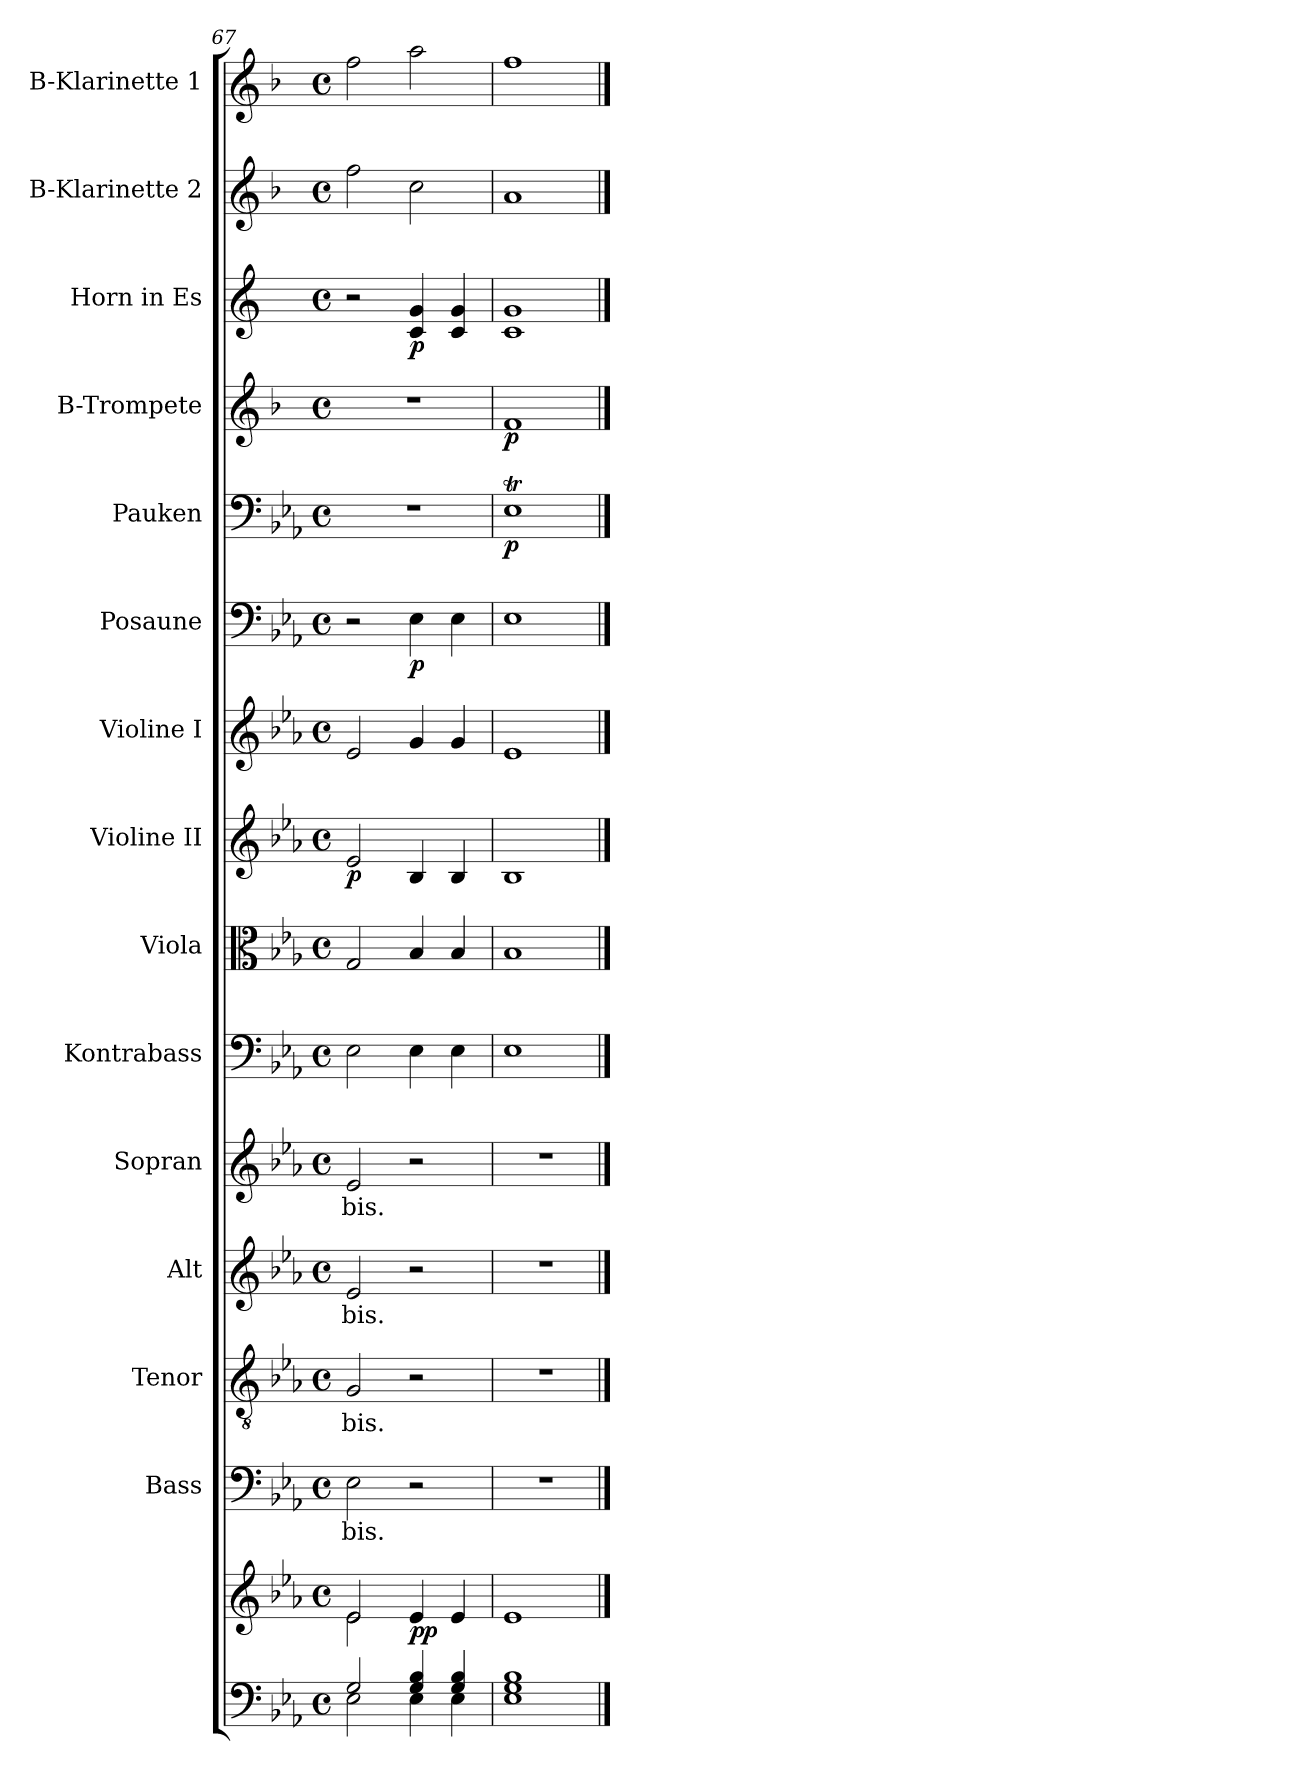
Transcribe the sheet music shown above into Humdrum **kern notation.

**kern	**kern	**dynam	**kern	**text	**kern	**text	**kern	**text	**kern	**text	**kern	**kern	**kern	**dynam	**kern	**kern	**dynam	**kern	**dynam	**kern	**dynam	**kern	**dynam	**kern	**kern
*part15	*part15	*part15	*part14	*part14	*part13	*part13	*part12	*part12	*part11	*part11	*part10	*part9	*part8	*part8	*part7	*part6	*part6	*part5	*part5	*part4	*part4	*part3	*part3	*part2	*part1
*staff16	*staff15	*staff15/16	*staff14	*staff14	*staff13	*staff13	*staff12	*staff12	*staff11	*staff11	*staff10	*staff9	*staff8	*staff8	*staff7	*staff6	*staff6	*staff5	*staff5	*staff4	*staff4	*staff3	*staff3	*staff2	*staff1
*	*	*	*I"Bass	*	*I"Tenor	*	*I"Alt	*	*I"Sopran	*	*I"Kontrabass	*I"Viola	*I"Violine II	*	*I"Violine I	*I"Posaune	*	*I"Pauken	*	*I"B-Trompete	*	*I"Horn in Es	*	*I"B-Klarinette 2	*I"B-Klarinette 1
*	*	*	*I'B.	*	*I'T.	*	*I'A.	*	*I'S.	*	*I'Kb.	*I'Vla.	*I'Vl. II	*	*I'Vl. I	*I'Pos.	*	*I'Pk.	*	*I'B Trp.	*	*	*	*I'B Kl. 2	*I'B Kl. 1
*clefF4	*clefG2	*	*clefF4	*	*clefGv2	*	*clefG2	*	*clefG2	*	*clefF4	*clefC3	*clefG2	*	*clefG2	*clefF4	*	*clefF4	*	*clefG2	*	*clefG2	*	*clefG2	*clefG2
*	*	*	*	*	*	*	*	*	*	*	*ITrd7c12	*	*	*	*	*	*	*	*	*ITrd1c2	*	*ITrd5c9	*	*ITrd1c2	*ITrd1c2
*k[b-e-a-]	*k[b-e-a-]	*	*k[b-e-a-]	*	*k[b-e-a-]	*	*k[b-e-a-]	*	*k[b-e-a-]	*	*k[b-e-a-]	*k[b-e-a-]	*k[b-e-a-]	*	*k[b-e-a-]	*k[b-e-a-]	*	*k[b-e-a-]	*	*k[b-e-a-]	*	*k[b-e-a-]	*	*k[b-e-a-]	*k[b-e-a-]
*E-:	*E-:	*	*E-:	*	*E-:	*	*E-:	*	*E-:	*	*E-:	*E-:	*E-:	*	*E-:	*E-:	*	*E-:	*	*E-:	*	*E-:	*	*E-:	*E-:
*M4/4	*M4/4	*	*M4/4	*	*M4/4	*	*M4/4	*	*M4/4	*	*M4/4	*M4/4	*M4/4	*	*M4/4	*M4/4	*	*M4/4	*	*M4/4	*	*M4/4	*	*M4/4	*M4/4
*met(c)	*met(c)	*	*met(c)	*	*met(c)	*	*met(c)	*	*met(c)	*	*met(c)	*met(c)	*met(c)	*	*met(c)	*met(c)	*	*met(c)	*	*met(c)	*	*met(c)	*	*met(c)	*met(c)
=67	=67	=67	=67	=67	=67	=67	=67	=67	=67	=67	=67	=67	=67	=67	=67	=67	=67	=67	=67	=67	=67	=67	=67	=67	=67
*^	*^	*	*	*	*	*	*	*	*	*	*	*	*	*	*	*	*	*	*	*	*	*	*	*	*
!	!	!	!	!	!	!LO:LY:b	!	!LO:LY:b	!	!LO:LY:b	!	!LO:LY:b	!	!	!	!LO:DY:b	!	!	!	!	!	!	!	!	!	!	!
2G/	2E-\	2e-/	2e-\	.	2E-\	-bis.	2G/	-bis.	2e-/	-bis.	2e-/	-bis.	2EE-\	2G/	2e-/	p	2e-/	2r	.	1r	.	1r	.	2r	.	2ee-\	2ee-\
!	!	!	!	!LO:DY:b	!	!	!	!	!	!	!	!	!	!	!	!	!	!	!LO:DY:b	!	!	!	!	!	!LO:DY:b	!	!
4G/ 4B-/	4E-\	4e-/	2ryy	pp	2r	.	2r	.	2r	.	2r	.	4EE-\	4B-/	4B-/	.	4g/	4E-\	p	.	.	.	.	4E-/ 4B-/	p	2b-\	2gg\
4G/ 4B-/	4E-\	4e-/	.	.	.	.	.	.	.	.	.	.	4EE-\	4B-/	4B-/	.	4g/	4E-\	.	.	.	.	.	4E-/ 4B-/	.	.	.
*	*	*v	*v	*	*	*	*	*	*	*	*	*	*	*	*	*	*	*	*	*	*	*	*	*	*	*	*
=68	=68	=68	=68	=68	=68	=68	=68	=68	=68	=68	=68	=68	=68	=68	=68	=68	=68	=68	=68	=68	=68	=68	=68	=68	=68	=68
!	!	!	!	!	!	!	!	!	!	!	!	!	!	!	!	!	!	!	!	!LO:DY:b	!	!LO:DY:b	!	!	!	!
1G 1B-	1E-	1e-	.	1r	.	1r	.	1r	.	1r	.	1EE-	1B-	1B-	.	1e-	1E-	.	1E-T	p	1e-	p	1E- 1B-	.	1g	1ee-
*v	*v	*	*	*	*	*	*	*	*	*	*	*	*	*	*	*	*	*	*	*	*	*	*	*	*	*
==	==	==	==	==	==	==	==	==	==	==	==	==	==	==	==	==	==	==	==	==	==	==	==	==	==
*-	*-	*-	*-	*-	*-	*-	*-	*-	*-	*-	*-	*-	*-	*-	*-	*-	*-	*-	*-	*-	*-	*-	*-	*-	*-
